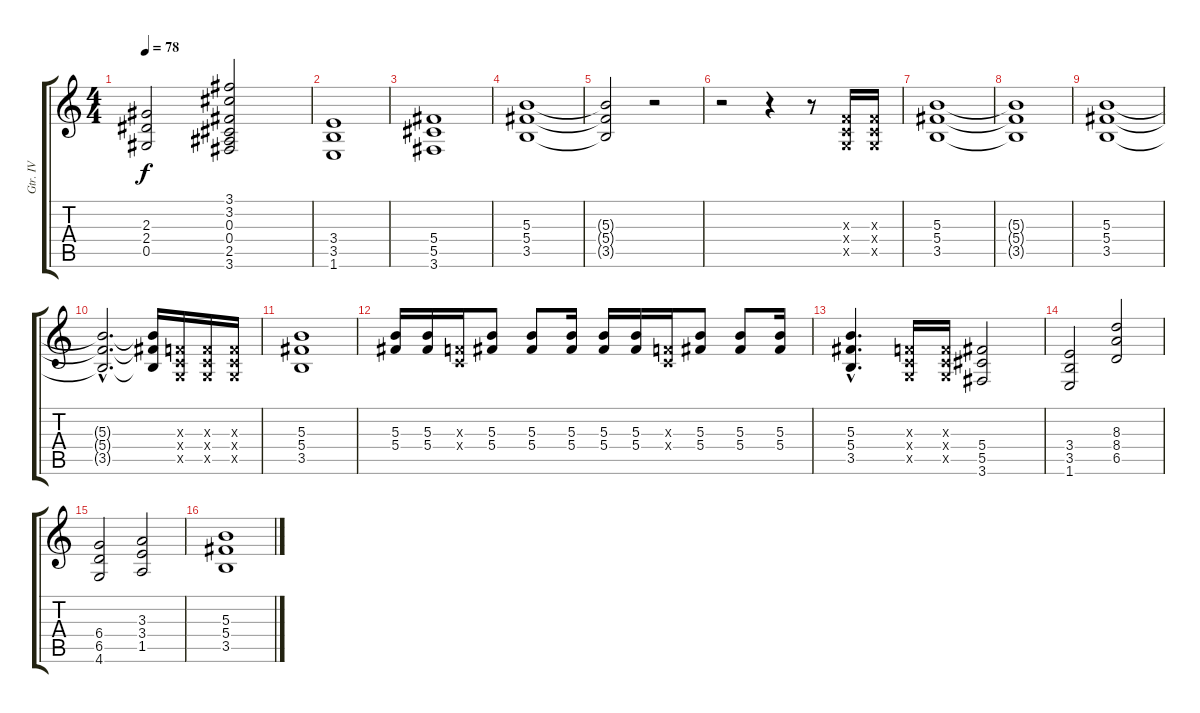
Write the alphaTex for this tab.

\track ("Gtr. IV" "Gtr. IV") {instrument overdrivenguitar}
\staff {score tabs}
\tuning (Eb4 Bb3 Gb3 Db3 Ab2 Eb2) {hide}
\ts (4 4)
\tempo 78
\clef g2
\ks c
(2.3 2.4 0.5).2{dy f} (3.1 3.2 0.3 0.4 2.5 3.6).2 |
(3.4 3.5 1.6).1 |
(5.4 5.5 3.6).1 |
(5.3 5.4 3.5).1 |
(5.3{t} 5.4{t} 3.5{t}).2 r.2 |
r.2 r.4 r.8 (-1.3{x} -1.4{x} -1.5{x}).16 (-1.3{x} -1.4{x} -1.5{x}).16 |
(5.3 5.4 3.5).1 |
(5.3{t} 5.4{t} 3.5{t}).1 |
(5.3 5.4 3.5).1 |
(5.3{hac t} 5.4{hac t} 3.5{hac t}).2{d} (5.3{t} 5.4{t} 3.5{t}).16 (-1.3{x} -1.4{x} -1.5{x}).16 (-1.3{x} -1.4{x} -1.5{x}).16 (-1.3{x} -1.4{x} -1.5{x}).16 |
(5.3 5.4 3.5).1 |
(5.3 5.4).16 (5.3 5.4).16 (-1.3{x} -1.4{x}).16 (5.3 5.4).8 (5.3 5.4).8 (5.3 5.4).16 (5.3 5.4).16 (5.3 5.4).16 (-1.3{x} -1.4{x}).16 (5.3 5.4).8 (5.3 5.4).8 (5.3 5.4).16 |
(5.3{hac} 5.4{hac} 3.5{hac}).4{d} (-1.3{x} -1.4{x} -1.5{x}).16 (-1.3{x} -1.4{x} -1.5{x}).16 (5.4 5.5 3.6).2 |
(3.4 3.5 1.6).2 (8.3 8.4 6.5).2 |
(6.4 6.5 4.6).2 (3.3 3.4 1.5).2 |
(5.3 5.4 3.5).1
